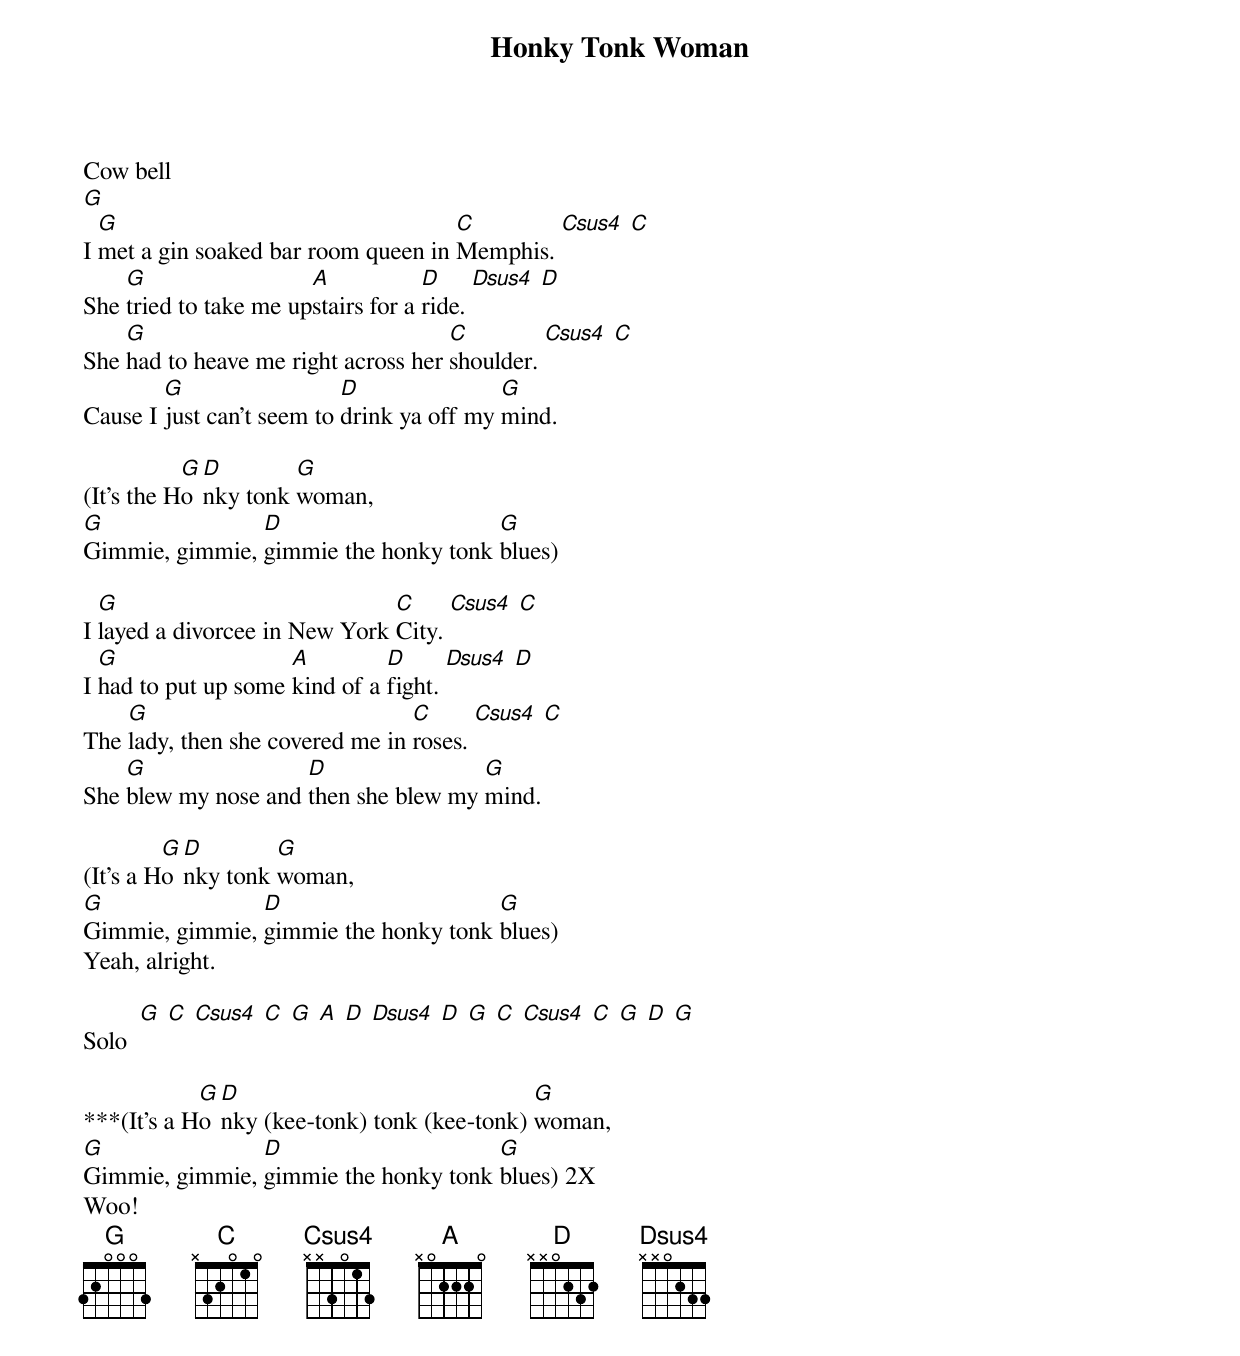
{title:Honky Tonk Woman}
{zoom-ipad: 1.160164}
Cow bell
[G]
I [G]met a gin soaked bar room queen in [C]Memphis. [Csus4] [C]
She [G]tried to take me up[A]stairs for a [D]ride. [Dsus4] [D]
She [G]had to heave me right across her [C]shoulder. [Csus4] [C]
Cause I [G]just can't seem to [D]drink ya off my [G]mind.

(It's the H[G]o[D]nky tonk [G]woman,
[G]Gimmie, gimmie, [D]gimmie the honky tonk [G]blues)

I [G]layed a divorcee in New York [C]City. [Csus4] [C]
I [G]had to put up some [A]kind of a [D]fight. [Dsus4] [D]
The [G]lady, then she covered me in [C]roses. [Csus4] [C]
She [G]blew my nose and [D]then she blew my [G]mind.

(It’s a H[G]o[D]nky tonk [G]woman,
[G]Gimmie, gimmie, [D]gimmie the honky tonk [G]blues)
Yeah, alright.

Solo  [G] [C] [Csus4] [C] [G] [A] [D] [Dsus4] [D] [G] [C] [Csus4] [C] [G] [D] [G]

***(It's a H[G]o[D]nky (kee-tonk) tonk (kee-tonk) [G]woman,
[G]Gimmie, gimmie, [D]gimmie the honky tonk [G]blues) 2X
Woo!
